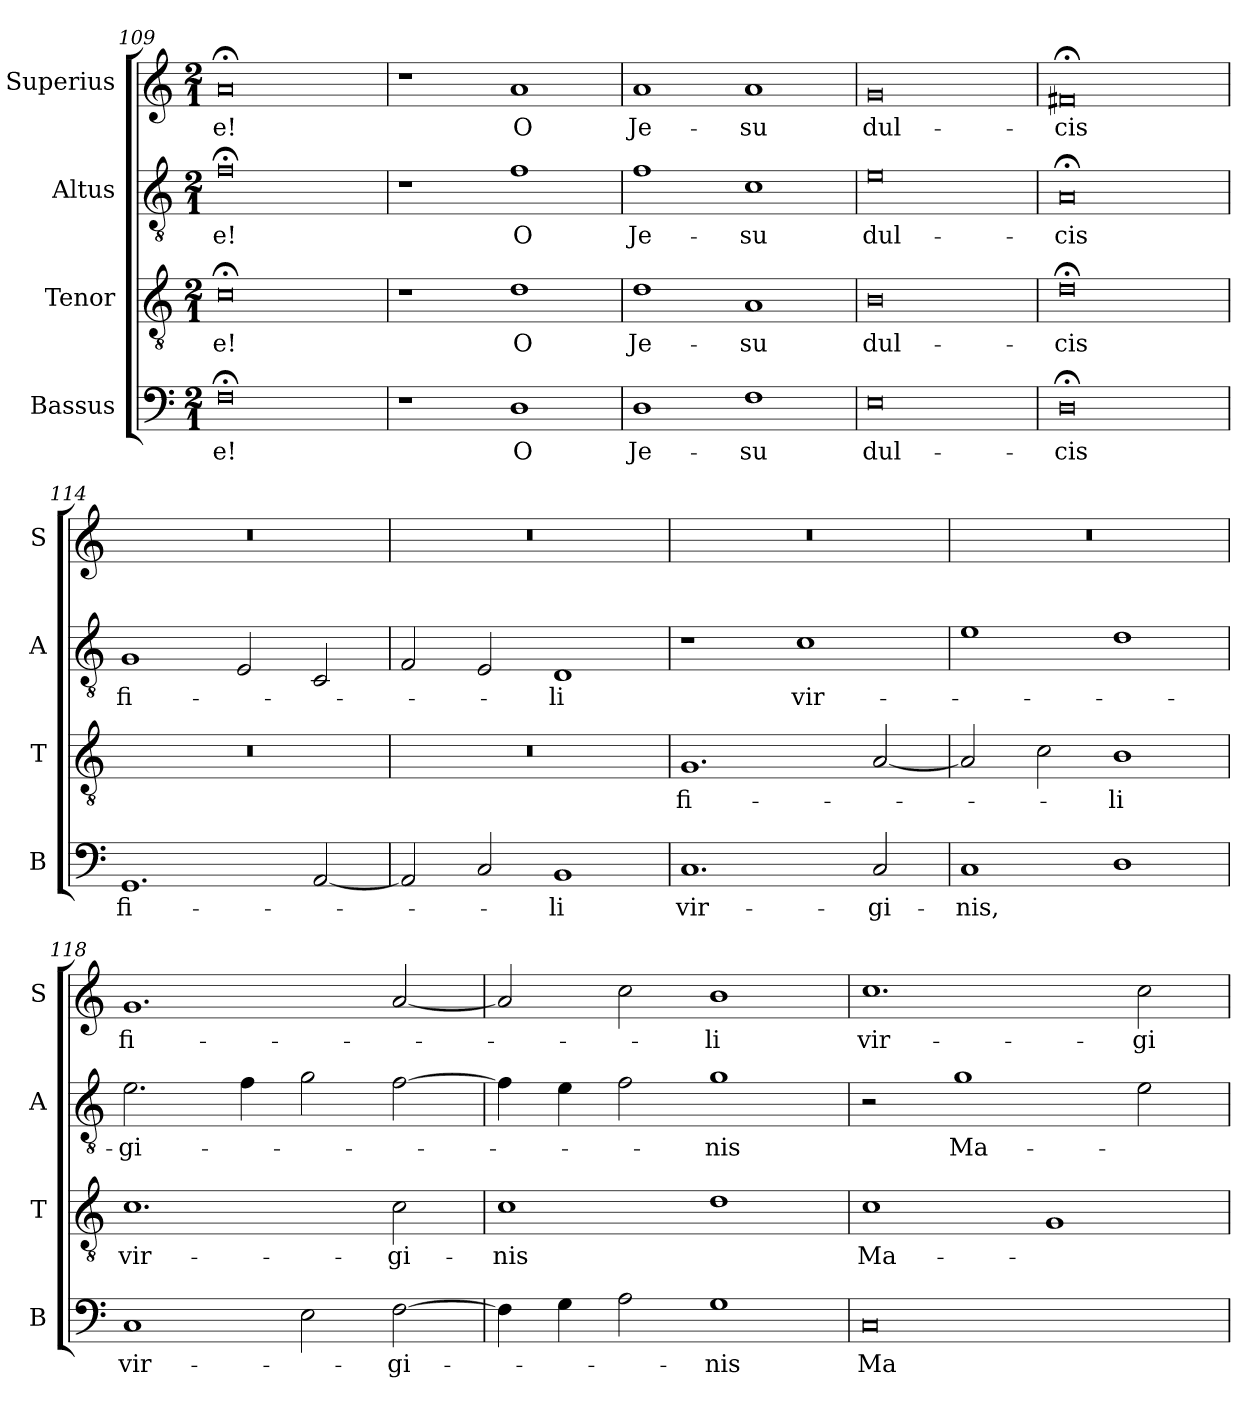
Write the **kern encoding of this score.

**kern	**text	**kern	**text	**kern	**text	**kern	**text
*part4	*part4	*part3	*part3	*part2	*part2	*part1	*part1
*staff4	*staff4	*staff3	*staff3	*staff2	*staff2	*staff1	*staff1
*I"Bassus	*	*I"Tenor	*	*I"Altus	*	*I"Superius	*
*I'B	*	*I'T	*	*I'A	*	*I'S	*
*clefF4	*	*clefGv2	*	*clefGv2	*	*clefG2	*
*k[]	*	*k[]	*	*k[]	*	*k[]	*
*M2/1	*	*M2/1	*	*M2/1	*	*M2/1	*
=109	=109	=109	=109	=109	=109	=109	=109
0F;<	-e!	0c;<	-e!	0f;<	-e!	0a;<	-e!
=110	=110	=110	=110	=110	=110	=110	=110
1r	.	1r	.	1r	.	1r	.
1D	O	1d	O	1f	O	1a	O
=111	=111	=111	=111	=111	=111	=111	=111
1D	Je-	1d	Je-	1f	Je-	1a	Je-
1F	-su	1A	-su	1c	-su	1a	-su
=112	=112	=112	=112	=112	=112	=112	=112
0E	dul-	0B	dul-	0e	dul-	0g	dul-
=113	=113	=113	=113	=113	=113	=113	=113
0D;<	-cis	0d;<	-cis	0A;<	-cis	0f#i;<	-cis
=114	=114	=114	=114	=114	=114	=114	=114
1.GG	fi-	0r	.	1G	fi-	0r	.
.	.	.	.	2E	.	.	.
[2AA	.	.	.	2C	.	.	.
=115	=115	=115	=115	=115	=115	=115	=115
2AA]	.	0r	.	2F	.	0r	.
2C	.	.	.	2E	.	.	.
1BB	-li	.	.	1D	-li	.	.
=116	=116	=116	=116	=116	=116	=116	=116
1.C	vir-	1.G	fi-	1r	.	0r	.
.	.	.	.	1c	vir-	.	.
2C	-gi-	[2A	.	.	.	.	.
=117	=117	=117	=117	=117	=117	=117	=117
1C	-nis,	2A]	.	1e	.	0r	.
.	.	2c	.	.	.	.	.
1D	.	1B	-li	1d	.	.	.
=118	=118	=118	=118	=118	=118	=118	=118
!	!LO:LY:i	!	!	!	!	!	!
1C	vir-	1.c	vir-	2.e	-gi-	1.g	fi-
.	.	.	.	4f	.	.	.
2E	.	.	.	2g	.	.	.
!	!LO:LY:i	!	!	!	!	!	!
[2F	-gi-	2c	-gi-	[2f	.	[2a	.
=119	=119	=119	=119	=119	=119	=119	=119
4F]	.	1c	-nis	4f]	.	2a]	.
4G	.	.	.	4e	.	.	.
2A	.	.	.	2f	.	2cc	.
!	!LO:LY:i	!	!	!	!	!	!
1G	-nis	1d	.	1g	-nis	1b	-li
=120	=120	=120	=120	=120	=120	=120	=120
0C	Ma-	1c	Ma-	2r	.	1.cc	vir-
.	.	.	.	1g	Ma-	.	.
.	.	1G	.	.	.	.	.
.	.	.	.	2e	.	2cc	-gi-
=	=	=	=	=	=	=	=
*-	*-	*-	*-	*-	*-	*-	*-
